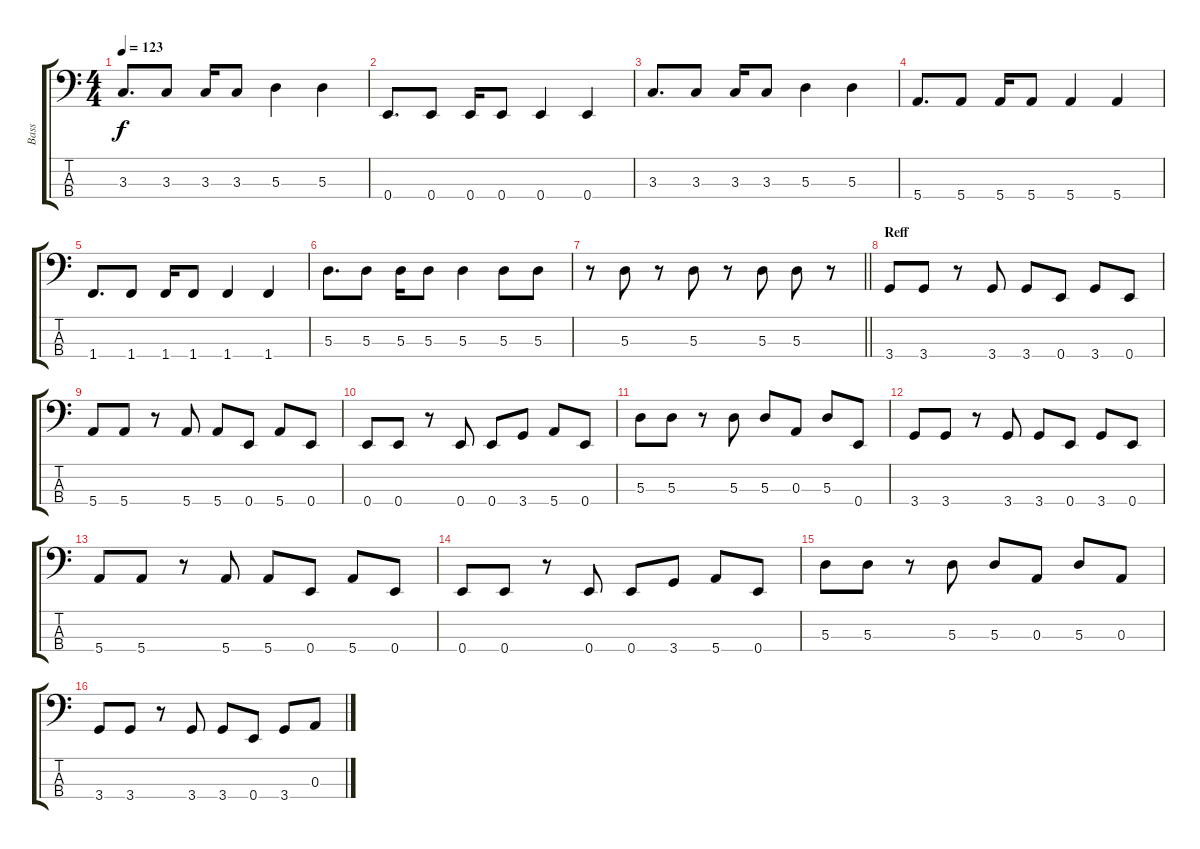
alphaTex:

\track ("Bass" "Bass") {instrument electricbassfinger}
\staff {score tabs}
\tuning (G2 D2 A1 E1) {hide}
\ts (4 4)
\tempo 123
\clef f4
\ks c
3.3.8{d dy f} 3.3.8 3.3.16 3.3.8 5.3.4 5.3.4 |
0.4.8{d} 0.4.8 0.4.16 0.4.8 0.4.4 0.4.4 |
3.3.8{d} 3.3.8 3.3.16 3.3.8 5.3.4 5.3.4 |
5.4.8{d} 5.4.8 5.4.16 5.4.8 5.4.4 5.4.4 |
1.4.8{d} 1.4.8 1.4.16 1.4.8 1.4.4 1.4.4 |
5.3.8{d} 5.3.8 5.3.16 5.3.8 5.3.4 5.3.8 5.3.8 |
\barLineRight lightlight
r.8 5.3.8 r.8 5.3.8 r.8 5.3.8 5.3.8 r.8 |
\section ("" "Reff ")
3.4.8 3.4.8 r.8 3.4.8 3.4.8 0.4.8 3.4.8 0.4.8 |
5.4.8 5.4.8 r.8 5.4.8 5.4.8 0.4.8 5.4.8 0.4.8 |
0.4.8 0.4.8 r.8 0.4.8 0.4.8 3.4.8 5.4.8 0.4.8 |
5.3.8 5.3.8 r.8 5.3.8 5.3.8 0.3.8 5.3.8 0.4.8 |
3.4.8 3.4.8 r.8 3.4.8 3.4.8 0.4.8 3.4.8 0.4.8 |
5.4.8 5.4.8 r.8 5.4.8 5.4.8 0.4.8 5.4.8 0.4.8 |
0.4.8 0.4.8 r.8 0.4.8 0.4.8 3.4.8 5.4.8 0.4.8 |
5.3.8 5.3.8 r.8 5.3.8 5.3.8 0.3.8 5.3.8 0.3.8 |
3.4.8 3.4.8 r.8 3.4.8 3.4.8 0.4.8 3.4.8 0.3.8
